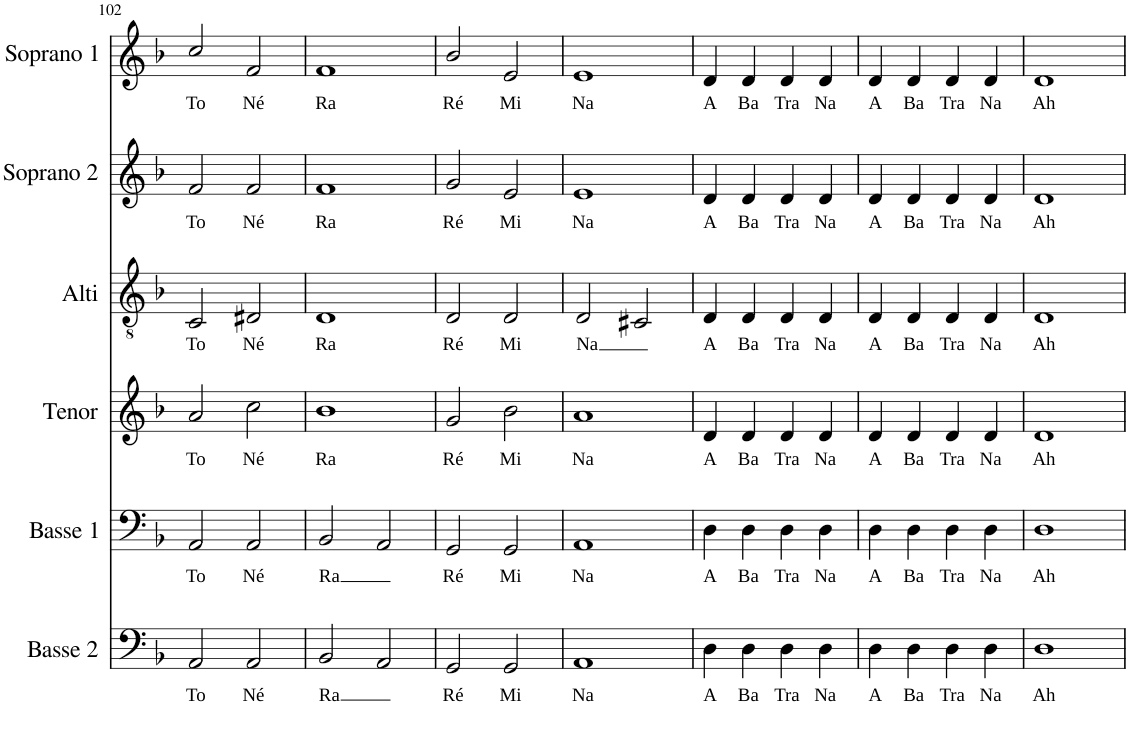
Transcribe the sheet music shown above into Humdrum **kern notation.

**kern	**text	**kern	**text	**kern	**text	**kern	**text	**kern	**text	**kern	**text
*part6	*part6	*part5	*part5	*part4	*part4	*part3	*part3	*part2	*part2	*part1	*part1
*staff6	*staff6	*staff5	*staff5	*staff4	*staff4	*staff3	*staff3	*staff2	*staff2	*staff1	*staff1
*I"BAsse 2	*	*I"Basse 1	*	*I"Ténor	*	*I"Alti	*	*I"Soprano 2	*	*I"Soprano 1	*
*I'Basse 2	*	*I'Basse 1	*	*	*	*I'Alti	*	*I'Soprano 2	*	*I'Soprano 1	*
!!LO:PB:g=z
*clefF4	*	*clefF4	*	*clefG2	*	*clefGv2	*	*clefG2	*	*clefG2	*
*	*	*	*	*	*	*Trd1c2	*	*Trd4c7	*	*	*
*k[b-]	*	*k[b-]	*	*k[b-]	*	*k[b-]	*	*k[b-]	*	*k[b-]	*
*d:	*	*d:	*	*d:	*	*d:	*	*d:	*	*d:	*
*M4/4	*	*M4/4	*	*M4/4	*	*M4/4	*	*M4/4	*	*M4/4	*
*met(c)	*	*met(c)	*	*met(c)	*	*met(c)	*	*met(c)	*	*met(c)	*
=102	=102	=102	=102	=102	=102	=102	=102	=102	=102	=102	=102
!	!LO:LY:b	!	!LO:LY:b	!	!LO:LY:b	!	!LO:LY:b	!	!LO:LY:b	!	!LO:LY:b
2AA/	To	2AA/	To	2a/	To	2C/	To	2f/	To	2cc/	To
!	!LO:LY:b	!	!LO:LY:b	!	!LO:LY:b	!	!LO:LY:b	!	!LO:LY:b	!	!LO:LY:b
2AA/	Né	2AA/	Né	2cc\	Né	2D#X/	Né	2f/	Né	2f/	Né
=103	=103	=103	=103	=103	=103	=103	=103	=103	=103	=103	=103
!	!LO:LY:b	!	!LO:LY:b	!	!LO:LY:b	!	!LO:LY:b	!	!LO:LY:b	!	!LO:LY:b
2BB-/	Ra	2BB-/	Ra	1b-	Ra	1D	Ra	1f	Ra	1f	Ra
2AA/	.	2AA/	.	.	.	.	.	.	.	.	.
=104	=104	=104	=104	=104	=104	=104	=104	=104	=104	=104	=104
!	!LO:LY:b	!	!LO:LY:b	!	!LO:LY:b	!	!LO:LY:b	!	!LO:LY:b	!	!LO:LY:b
2GG/	Ré	2GG/	Ré	2g/	Ré	2D/	Ré	2g/	Ré	2b-/	Ré
!	!LO:LY:b	!	!LO:LY:b	!	!LO:LY:b	!	!LO:LY:b	!	!LO:LY:b	!	!LO:LY:b
2GG/	Mi	2GG/	Mi	2b-\	Mi	2D/	Mi	2e/	Mi	2e/	Mi
=105	=105	=105	=105	=105	=105	=105	=105	=105	=105	=105	=105
!	!LO:LY:b	!	!LO:LY:b	!	!LO:LY:b	!	!LO:LY:b	!	!LO:LY:b	!	!LO:LY:b
1AA	Na	1AA	Na	1a	Na	2D/	Na	1e	Na	1e	Na
.	.	.	.	.	.	2C#X/	.	.	.	.	.
=106	=106	=106	=106	=106	=106	=106	=106	=106	=106	=106	=106
!	!LO:LY:b	!	!LO:LY:b	!	!LO:LY:b	!	!LO:LY:b	!	!LO:LY:b	!	!LO:LY:b
4D\	A	4D\	A	4d/	A	4D/	A	4d/	A	4d/	A
!	!LO:LY:b	!	!LO:LY:b	!	!LO:LY:b	!	!LO:LY:b	!	!LO:LY:b	!	!LO:LY:b
4D\	Ba	4D\	Ba	4d/	Ba	4D/	Ba	4d/	Ba	4d/	Ba
!	!LO:LY:b	!	!LO:LY:b	!	!LO:LY:b	!	!LO:LY:b	!	!LO:LY:b	!	!LO:LY:b
4D\	Tra	4D\	Tra	4d/	Tra	4D/	Tra	4d/	Tra	4d/	Tra
!	!LO:LY:b	!	!LO:LY:b	!	!LO:LY:b	!	!LO:LY:b	!	!LO:LY:b	!	!LO:LY:b
4D\	Na	4D\	Na	4d/	Na	4D/	Na	4d/	Na	4d/	Na
=107	=107	=107	=107	=107	=107	=107	=107	=107	=107	=107	=107
!	!LO:LY:b	!	!LO:LY:b	!	!LO:LY:b	!	!LO:LY:b	!	!LO:LY:b	!	!LO:LY:b
4D\	A	4D\	A	4d/	A	4D/	A	4d/	A	4d/	A
!	!LO:LY:b	!	!LO:LY:b	!	!LO:LY:b	!	!LO:LY:b	!	!LO:LY:b	!	!LO:LY:b
4D\	Ba	4D\	Ba	4d/	Ba	4D/	Ba	4d/	Ba	4d/	Ba
!	!LO:LY:b	!	!LO:LY:b	!	!LO:LY:b	!	!LO:LY:b	!	!LO:LY:b	!	!LO:LY:b
4D\	Tra	4D\	Tra	4d/	Tra	4D/	Tra	4d/	Tra	4d/	Tra
!	!LO:LY:b	!	!LO:LY:b	!	!LO:LY:b	!	!LO:LY:b	!	!LO:LY:b	!	!LO:LY:b
4D\	Na	4D\	Na	4d/	Na	4D/	Na	4d/	Na	4d/	Na
=108	=108	=108	=108	=108	=108	=108	=108	=108	=108	=108	=108
!	!LO:LY:b	!	!LO:LY:b	!	!LO:LY:b	!	!LO:LY:b	!	!LO:LY:b	!	!LO:LY:b
1D	Ah	1D	Ah	1d	Ah	1D	Ah	1d	Ah	1d	Ah
=	=	=	=	=	=	=	=	=	=	=	=
*-	*-	*-	*-	*-	*-	*-	*-	*-	*-	*-	*-
